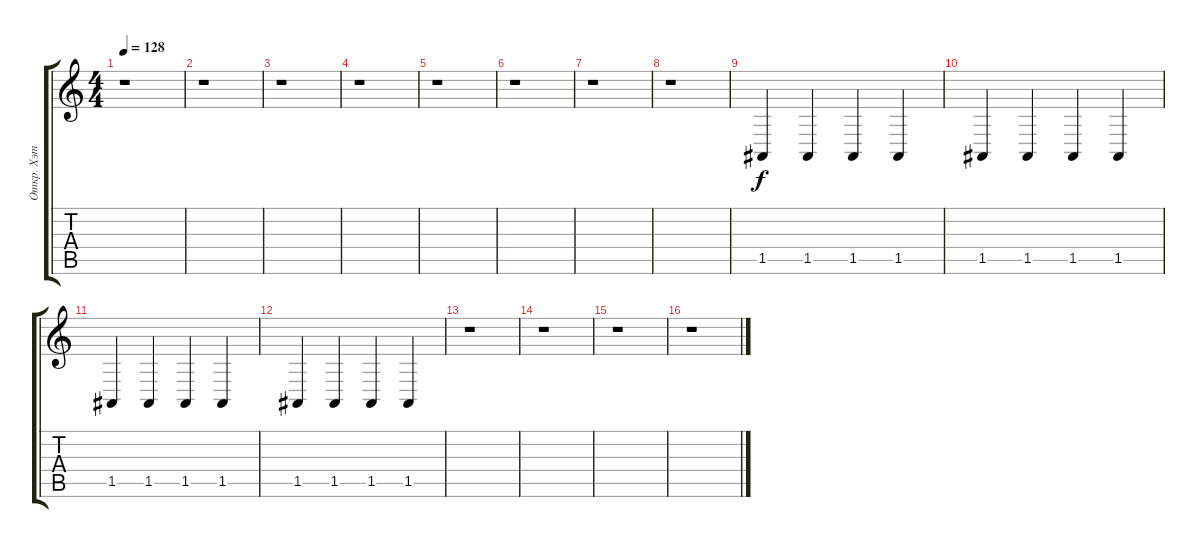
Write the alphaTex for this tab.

\track ("Откр. Хэт" "Откр. Хэт") {instrument acousticgrandpiano}
\staff {score tabs}
\tuning (E4 B3 G3 D3 A2 E2) {hide}
\ts (4 4)
\tempo 128
\clef g2
\ks c
r.1{dy f} |
r.1 |
r.1 |
r.1 |
r.1 |
r.1 |
r.1 |
r.1 |
1.5.4 1.5.4 1.5.4 1.5.4 |
1.5.4 1.5.4 1.5.4 1.5.4 |
1.5.4 1.5.4 1.5.4 1.5.4 |
1.5.4 1.5.4 1.5.4 1.5.4 |
r.1 |
r.1 |
r.1 |
r.1
